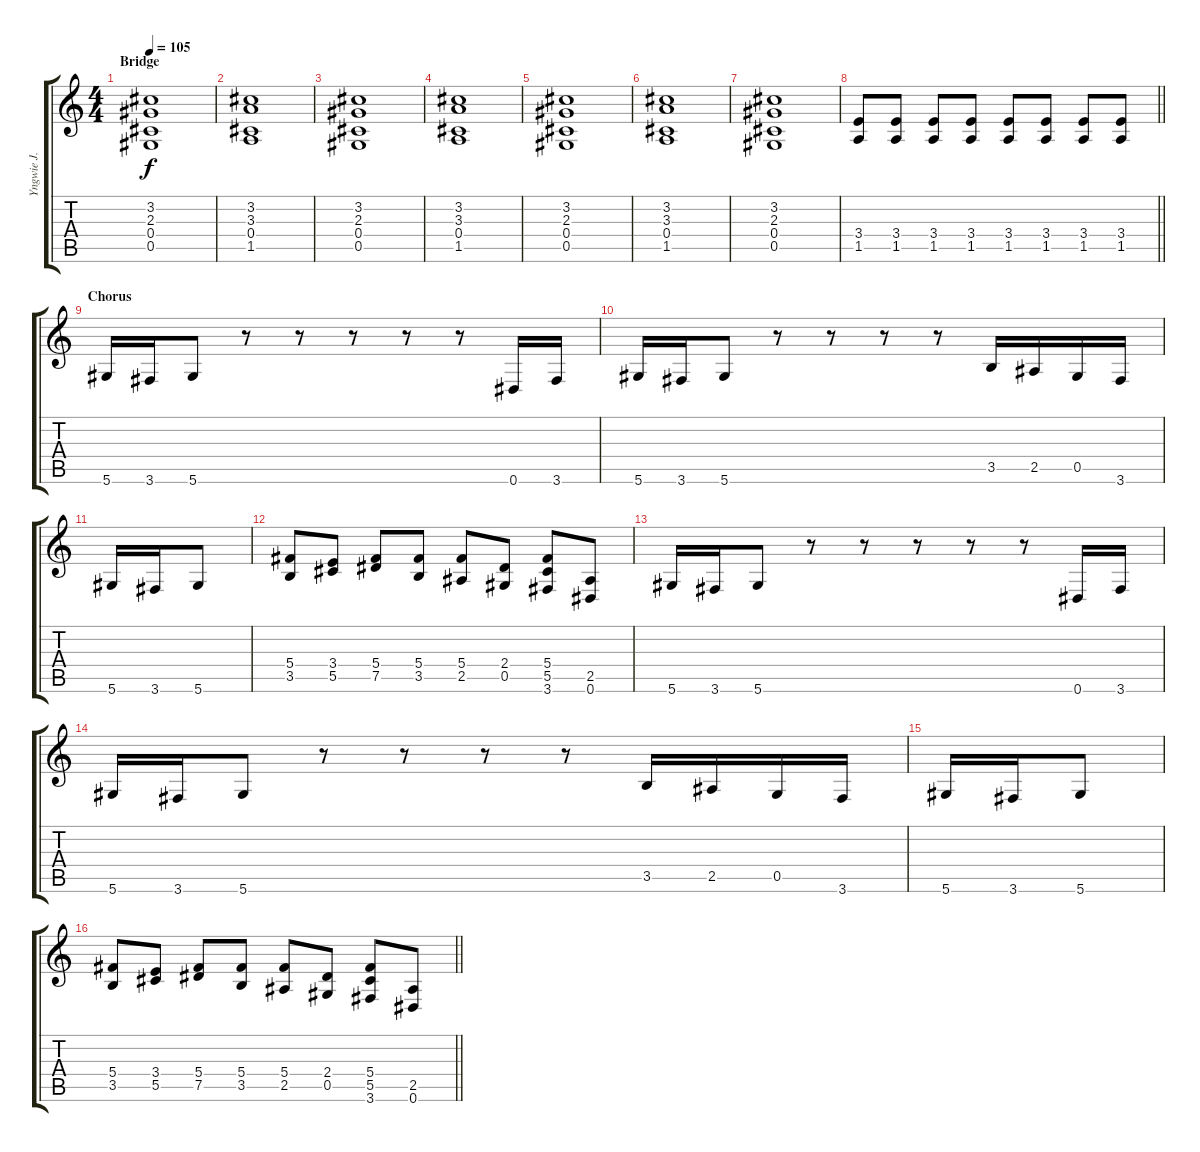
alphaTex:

\track ("Yngwie J. Malmsteen" "Yngwie J. ") {instrument distortionguitar}
\staff {score tabs}
\tuning (Eb4 Bb3 Gb3 Db3 Ab2 Eb2) {hide}
\ts (4 4)
\section ("" "Bridge")
\tempo 105
\clef g2
\ks c
(3.2 2.3 0.4 0.5).1{dy f} |
(3.2 3.3 0.4 1.5).1 |
(3.2 2.3 0.4 0.5).1 |
(3.2 3.3 0.4 1.5).1 |
(3.2 2.3 0.4 0.5).1 |
(3.2 3.3 0.4 1.5).1 |
(3.2 2.3 0.4 0.5).1 |
\barLineRight lightlight
(3.4 1.5).8 (3.4 1.5).8 (3.4 1.5).8 (3.4 1.5).8 (3.4 1.5).8 (3.4 1.5).8 (3.4 1.5).8 (3.4 1.5).8 |
\section ("" "Chorus")
5.6.16 3.6.16 5.6.8 r.8 r.8 r.8 r.8 r.8 0.6.16 3.6.16 |
5.6.16 3.6.16 5.6.8 r.8 r.8 r.8 r.8 3.5.16 2.5.16 0.5.16 3.6.16 |
5.6.16 3.6.16 5.6.8 |
(5.4 3.5).8 (3.4 5.5).8 (5.4 7.5).8 (5.4 3.5).8 (5.4 2.5).8 (2.4 0.5).8 (5.4 5.5 3.6).8 (2.5 0.6).8 |
5.6.16 3.6.16 5.6.8 r.8 r.8 r.8 r.8 r.8 0.6.16 3.6.16 |
5.6.16 3.6.16 5.6.8 r.8 r.8 r.8 r.8 3.5.16 2.5.16 0.5.16 3.6.16 |
5.6.16 3.6.16 5.6.8 |
\barLineRight lightlight
(5.4 3.5).8 (3.4 5.5).8 (5.4 7.5).8 (5.4 3.5).8 (5.4 2.5).8 (2.4 0.5).8 (5.4 5.5 3.6).8 (2.5 0.6).8
